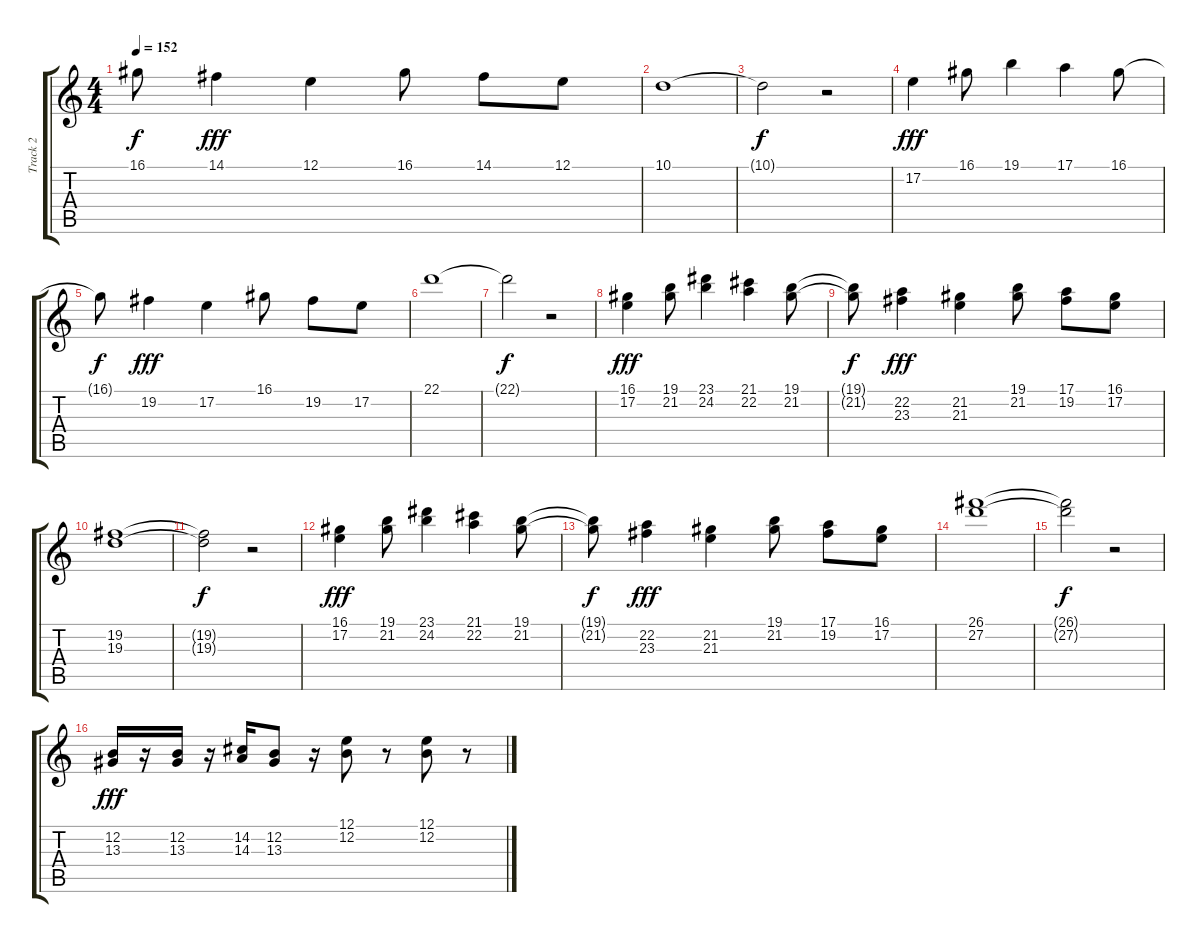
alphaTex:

\track ("Track 2" "Track 2") {instrument baritonesax}
\staff {score tabs}
\tuning (E4 B3 G3 D3 A2 E2) {hide}
\ts (4 4)
\tempo 152
\clef g2
\ks c
16.1{t}.8{dy f} 14.1.4{dy fff} 12.1.4 16.1.8 14.1.8 12.1.8 |
10.1.1 |
10.1{t}.2{dy f} r.2 |
17.2.4{dy fff} 16.1.8 19.1.4 17.1.4 16.1.8 |
16.1{t}.8{dy f} 19.2.4{dy fff} 17.2.4 16.1.8 19.2.8 17.2.8 |
22.1.1 |
22.1{t}.2{dy f} r.2 |
(16.1 17.2).4{dy fff} (19.1 21.2).8 (23.1 24.2).4 (21.1 22.2).4 (19.1 21.2).8 |
(19.1{t} 21.2{t}).8{dy f} (22.2 23.3).4{dy fff} (21.2 21.3).4 (19.1 21.2).8 (17.1 19.2).8 (16.1 17.2).8 |
(19.2 19.3).1 |
(19.2{t} 19.3{t}).2{dy f} r.2 |
(16.1 17.2).4{dy fff} (19.1 21.2).8 (23.1 24.2).4 (21.1 22.2).4 (19.1 21.2).8 |
(19.1{t} 21.2{t}).8{dy f} (22.2 23.3).4{dy fff} (21.2 21.3).4 (19.1 21.2).8 (17.1 19.2).8 (16.1 17.2).8 |
(26.1 27.2).1 |
(26.1{t} 27.2{t}).2{dy f} r.2 |
(12.2 13.3).16{dy fff} r.16 (12.2 13.3).16 r.16 (14.2 14.3).16 (12.2 13.3).8 r.16 (12.1 12.2).8 r.8 (12.1 12.2).8 r.8
